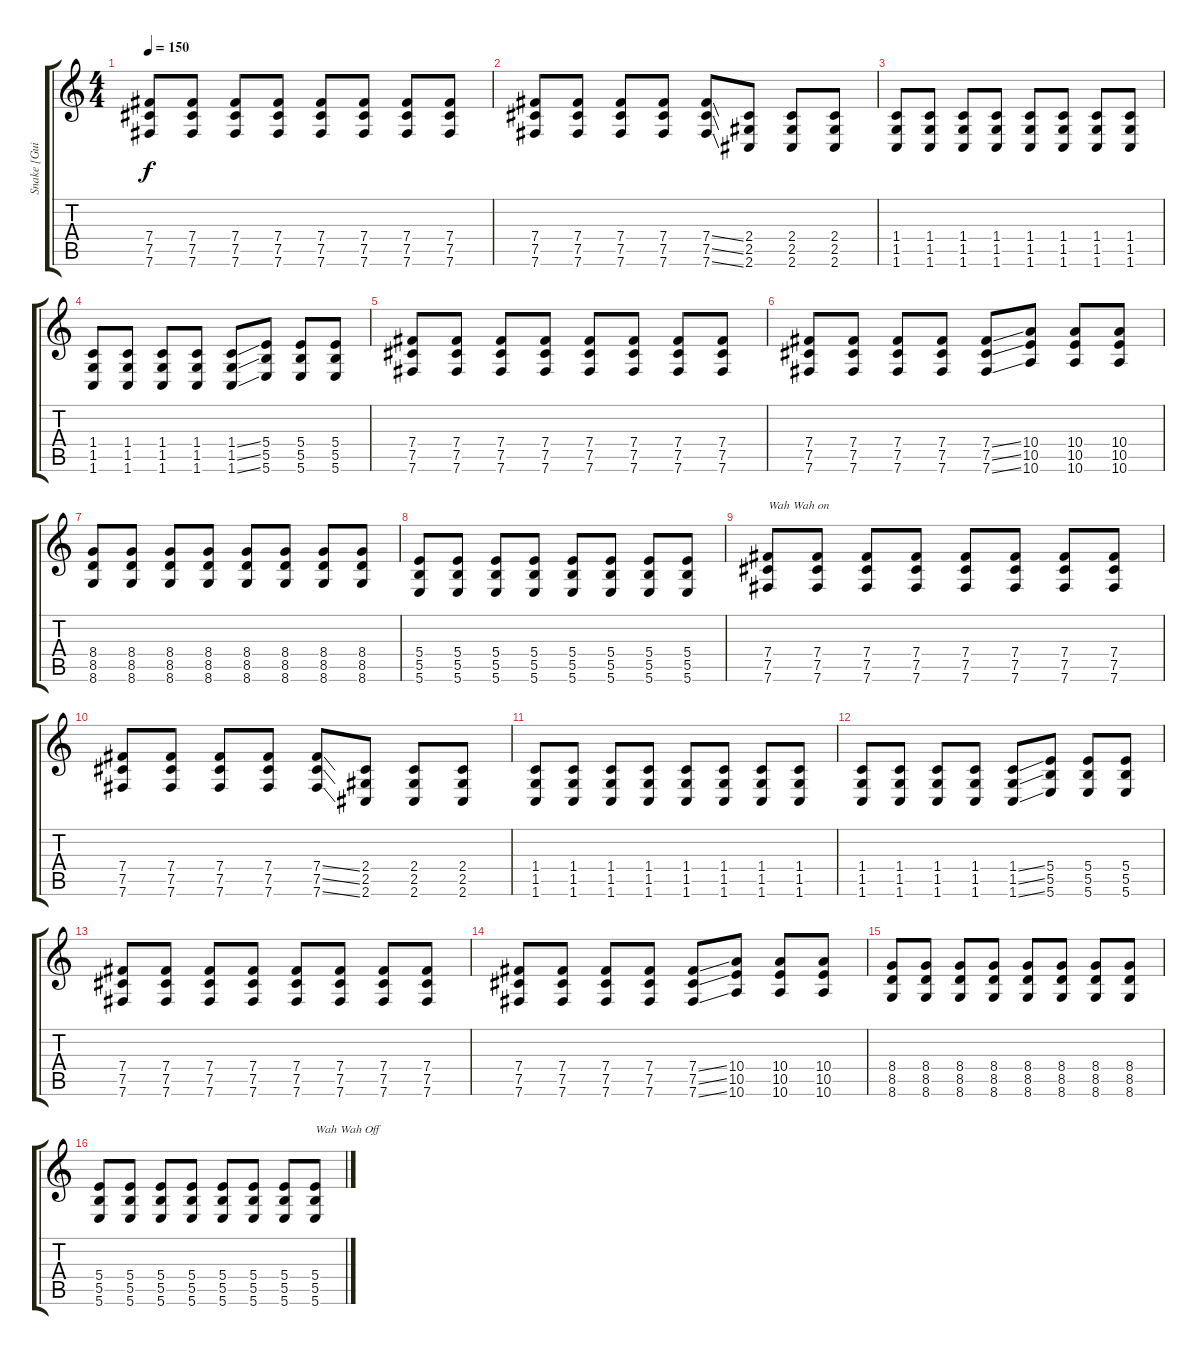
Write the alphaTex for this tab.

\track ("Snake [Guitar 1]" "Snake [Gui") {instrument distortionguitar}
\staff {score tabs}
\tuning (Db4 Ab3 E3 B2 Gb2 B1) {hide}
\ts (4 4)
\tempo 150
\clef g2
\ks c
(7.4 7.5 7.6).8{dy f instrument distortionguitar} (7.4 7.5 7.6).8 (7.4 7.5 7.6).8 (7.4 7.5 7.6).8 (7.4 7.5 7.6).8 (7.4 7.5 7.6).8 (7.4 7.5 7.6).8 (7.4 7.5 7.6).8 |
(7.4 7.5 7.6).8 (7.4 7.5 7.6).8 (7.4 7.5 7.6).8 (7.4 7.5 7.6).8 (7.4{ss} 7.5{ss} 7.6{ss}).8 (2.4 2.5 2.6).8 (2.4 2.5 2.6).8 (2.4 2.5 2.6).8 |
(1.4 1.5 1.6).8 (1.4 1.5 1.6).8 (1.4 1.5 1.6).8 (1.4 1.5 1.6).8 (1.4 1.5 1.6).8 (1.4 1.5 1.6).8 (1.4 1.5 1.6).8 (1.4 1.5 1.6).8 |
(1.4 1.5 1.6).8 (1.4 1.5 1.6).8 (1.4 1.5 1.6).8 (1.4 1.5 1.6).8 (1.4{ss} 1.5{ss} 1.6{ss}).8 (5.4 5.5 5.6).8 (5.4 5.5 5.6).8 (5.4 5.5 5.6).8 |
(7.4 7.5 7.6).8 (7.4 7.5 7.6).8 (7.4 7.5 7.6).8 (7.4 7.5 7.6).8 (7.4 7.5 7.6).8 (7.4 7.5 7.6).8 (7.4 7.5 7.6).8 (7.4 7.5 7.6).8 |
(7.4 7.5 7.6).8 (7.4 7.5 7.6).8 (7.4 7.5 7.6).8 (7.4 7.5 7.6).8 (7.4{ss} 7.5{ss} 7.6{ss}).8 (10.4 10.5 10.6).8 (10.4 10.5 10.6).8 (10.4 10.5 10.6).8 |
(8.4 8.5 8.6).8 (8.4 8.5 8.6).8 (8.4 8.5 8.6).8 (8.4 8.5 8.6).8 (8.4 8.5 8.6).8 (8.4 8.5 8.6).8 (8.4 8.5 8.6).8 (8.4 8.5 8.6).8 |
(5.4 5.5 5.6).8 (5.4 5.5 5.6).8 (5.4 5.5 5.6).8 (5.4 5.5 5.6).8 (5.4 5.5 5.6).8 (5.4 5.5 5.6).8 (5.4 5.5 5.6).8 (5.4 5.5 5.6).8 |
(7.4 7.5 7.6).8{txt "Wah Wah on"} (7.4 7.5 7.6).8 (7.4 7.5 7.6).8 (7.4 7.5 7.6).8 (7.4 7.5 7.6).8 (7.4 7.5 7.6).8 (7.4 7.5 7.6).8 (7.4 7.5 7.6).8 |
(7.4 7.5 7.6).8 (7.4 7.5 7.6).8 (7.4 7.5 7.6).8 (7.4 7.5 7.6).8 (7.4{ss} 7.5{ss} 7.6{ss}).8 (2.4 2.5 2.6).8 (2.4 2.5 2.6).8 (2.4 2.5 2.6).8 |
(1.4 1.5 1.6).8 (1.4 1.5 1.6).8 (1.4 1.5 1.6).8 (1.4 1.5 1.6).8 (1.4 1.5 1.6).8 (1.4 1.5 1.6).8 (1.4 1.5 1.6).8 (1.4 1.5 1.6).8 |
(1.4 1.5 1.6).8 (1.4 1.5 1.6).8 (1.4 1.5 1.6).8 (1.4 1.5 1.6).8 (1.4{ss} 1.5{ss} 1.6{ss}).8 (5.4 5.5 5.6).8 (5.4 5.5 5.6).8 (5.4 5.5 5.6).8 |
(7.4 7.5 7.6).8 (7.4 7.5 7.6).8 (7.4 7.5 7.6).8 (7.4 7.5 7.6).8 (7.4 7.5 7.6).8 (7.4 7.5 7.6).8 (7.4 7.5 7.6).8 (7.4 7.5 7.6).8 |
(7.4 7.5 7.6).8 (7.4 7.5 7.6).8 (7.4 7.5 7.6).8 (7.4 7.5 7.6).8 (7.4{ss} 7.5{ss} 7.6{ss}).8 (10.4 10.5 10.6).8 (10.4 10.5 10.6).8 (10.4 10.5 10.6).8 |
(8.4 8.5 8.6).8 (8.4 8.5 8.6).8 (8.4 8.5 8.6).8 (8.4 8.5 8.6).8 (8.4 8.5 8.6).8 (8.4 8.5 8.6).8 (8.4 8.5 8.6).8 (8.4 8.5 8.6).8 |
(5.4 5.5 5.6).8 (5.4 5.5 5.6).8 (5.4 5.5 5.6).8 (5.4 5.5 5.6).8 (5.4 5.5 5.6).8 (5.4 5.5 5.6).8 (5.4 5.5 5.6).8 (5.4 5.5 5.6).8{txt "Wah Wah Off"}
